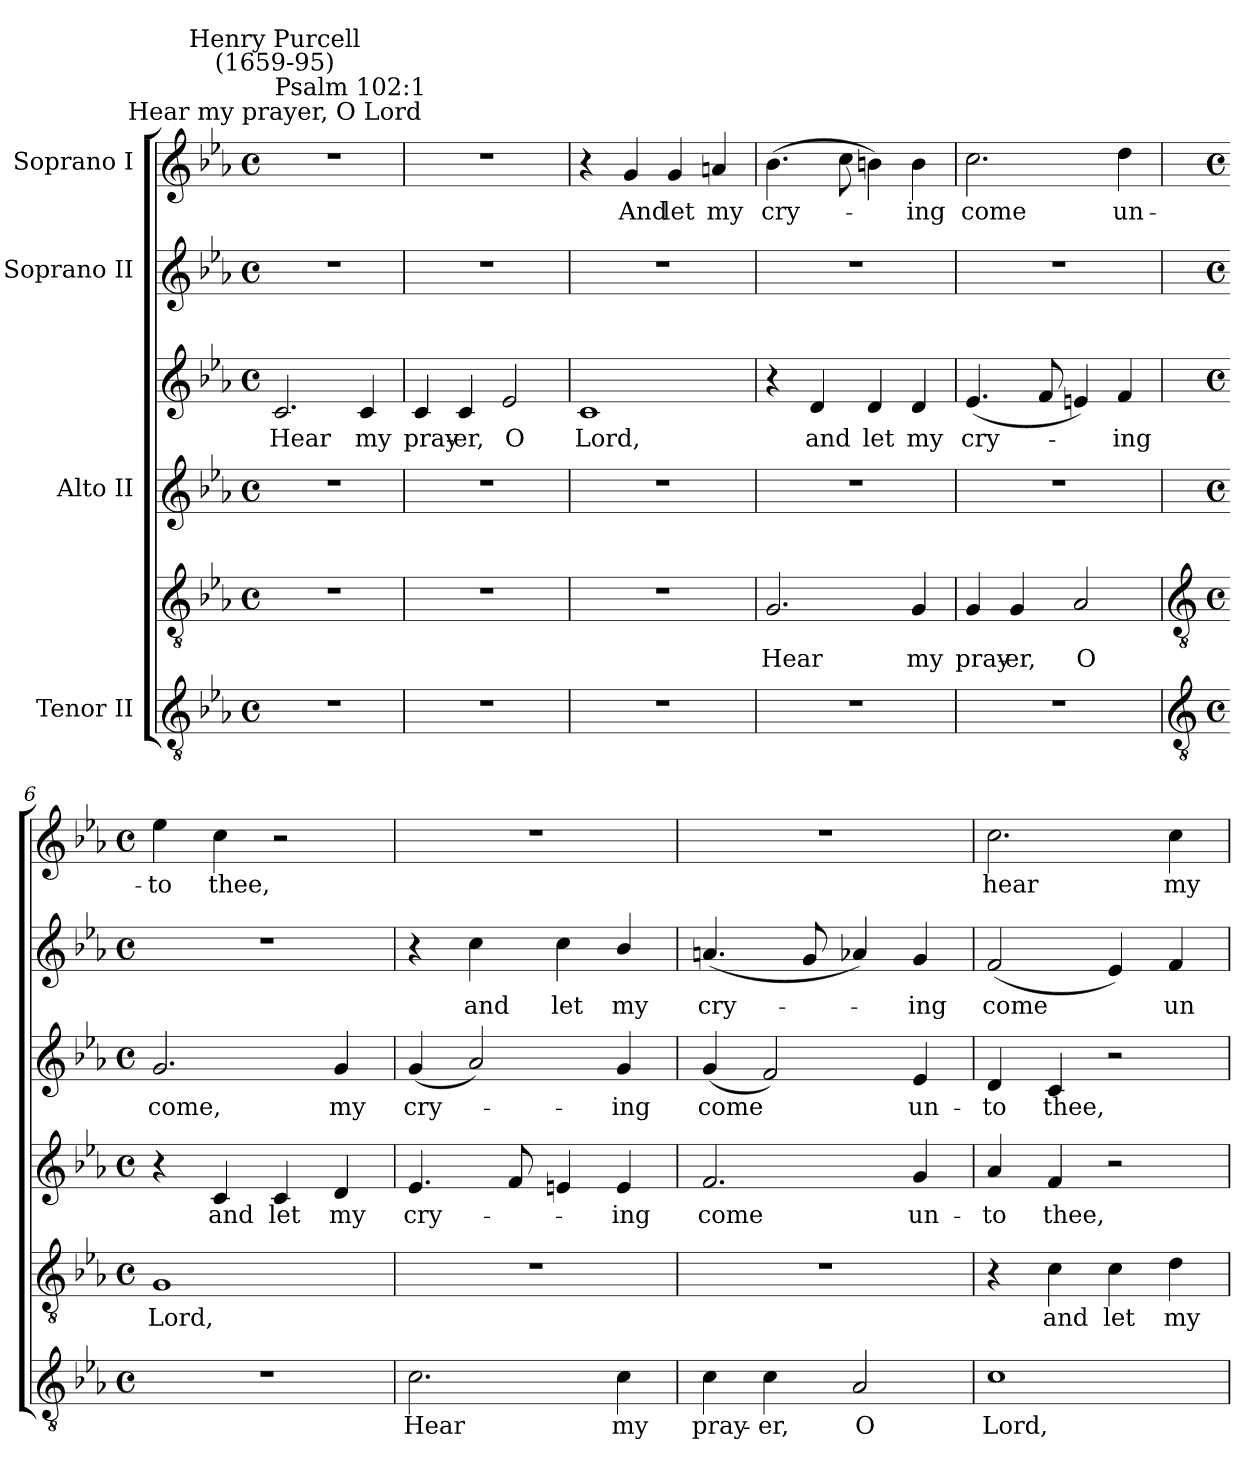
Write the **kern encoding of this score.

**kern	**text	**kern	**text	**kern	**text	**kern	**text	**kern	**text	**kern	**text
*part4	*part4	*part4	*part4	*part3	*part3	*part3	*part3	*part2	*part2	*part1	*part1
*staff6	*staff6	*staff5	*staff5	*staff4	*staff4	*staff3	*staff3	*staff2	*staff2	*staff1	*staff1
*I"Tenor II	*	*	*	*I"Alto II	*	*	*	*I"Soprano II	*	*I"Soprano I	*
*clefGv2	*	*clefGv2	*	*clefG2	*	*clefG2	*	*clefG2	*	*clefG2	*
*k[b-e-a-]	*	*k[b-e-a-]	*	*k[b-e-a-]	*	*k[b-e-a-]	*	*k[b-e-a-]	*	*k[b-e-a-]	*
*E-:	*	*E-:	*	*E-:	*	*E-:	*	*E-:	*	*E-:	*
*M4/4	*	*M4/4	*	*M4/4	*	*M4/4	*	*M4/4	*	*M4/4	*
*met(c)	*	*met(c)	*	*met(c)	*	*met(c)	*	*met(c)	*	*met(c)	*
=1	=1	=1	=1	=1	=1	=1	=1	=1	=1	=1	=1
!	!	!	!	!	!	!	!	!	!	!LO:TX:a:cj:t=Hear my prayer, O Lord	!
!	!	!	!	!	!	!	!	!	!	!LO:TX:a:t=Psalm 102&colon;1	!
!	!	!	!	!	!	!	!	!	!	!LO:TX:a:cj:t=Henry Purcell\n(1659-95)	!
!	!	!	!	!	!	!	!LO:LY:b	!	!	!	!
1r	.	1r	.	1r	.	2.c	Hear	1r	.	1r	.
!	!	!	!	!	!	!	!LO:LY:b	!	!	!	!
.	.	.	.	.	.	4c	my	.	.	.	.
=2	=2	=2	=2	=2	=2	=2	=2	=2	=2	=2	=2
!	!	!	!	!	!	!	!LO:LY:b	!	!	!	!
1r	.	1r	.	1r	.	4c	pray-	1r	.	1r	.
!	!	!	!	!	!	!	!LO:LY:b	!	!	!	!
.	.	.	.	.	.	4c	-er,	.	.	.	.
!	!	!	!	!	!	!	!LO:LY:b	!	!	!	!
.	.	.	.	.	.	2e-	O	.	.	.	.
=3	=3	=3	=3	=3	=3	=3	=3	=3	=3	=3	=3
!	!	!	!	!	!	!	!LO:LY:b	!	!	!	!
1r	.	1r	.	1r	.	1c	Lord,	1r	.	4r	.
!	!	!	!	!	!	!	!	!	!	!	!LO:LY:b
.	.	.	.	.	.	.	.	.	.	4g	And
!	!	!	!	!	!	!	!	!	!	!	!LO:LY:b
.	.	.	.	.	.	.	.	.	.	4g	let
!	!	!	!	!	!	!	!	!	!	!	!LO:LY:b
.	.	.	.	.	.	.	.	.	.	4an	my
=4	=4	=4	=4	=4	=4	=4	=4	=4	=4	=4	=4
!	!	!	!LO:LY:b	!	!	!	!	!	!	!	!LO:LY:b
1r	.	2.G	Hear	1r	.	4r	.	1r	.	(>4.b-	cry-
!	!	!	!	!	!	!	!LO:LY:b	!	!	!	!
.	.	.	.	.	.	4d	and	.	.	.	.
.	.	.	.	.	.	.	.	.	.	8cc	.
!	!	!	!	!	!	!	!LO:LY:b	!	!	!	!
.	.	.	.	.	.	4d	let	.	.	4bn)	.
!	!	!	!LO:LY:b	!	!	!	!LO:LY:b	!	!	!	!LO:LY:b
.	.	4G	my	.	.	4d	my	.	.	4b	ing
=5	=5	=5	=5	=5	=5	=5	=5	=5	=5	=5	=5
!	!	!	!LO:LY:b	!	!	!	!LO:LY:b	!	!	!	!LO:LY:b
1r	.	4G	pray-	1r	.	(<4.e-	cry-	1r	.	2.cc	come
!	!	!	!LO:LY:b	!	!	!	!	!	!	!	!
.	.	4G	-er,	.	.	.	.	.	.	.	.
.	.	.	.	.	.	8f	.	.	.	.	.
!	!	!	!LO:LY:b	!	!	!	!	!	!	!	!
.	.	2A-	O	.	.	4en)	.	.	.	.	.
!	!	!	!	!	!	!	!LO:LY:b	!	!	!	!LO:LY:b
.	.	.	.	.	.	4f	ing	.	.	4dd	un-
!!LO:LB:g=z
=6	=6	=6	=6	=6	=6	=6	=6	=6	=6	=6	=6
*clefGv2	*	*clefGv2	*	*	*	*	*	*	*	*	*
*M4/4	*	*M4/4	*	*M4/4	*	*M4/4	*	*M4/4	*	*M4/4	*
*met(c)	*	*met(c)	*	*met(c)	*	*met(c)	*	*met(c)	*	*met(c)	*
!	!	!	!LO:LY:b	!	!	!	!LO:LY:b	!	!	!	!LO:LY:b
1r	.	1G	Lord,	4r	.	2.g	come,	1r	.	4ee-	-to
!	!	!	!	!	!LO:LY:b	!	!	!	!	!	!LO:LY:b
.	.	.	.	4c	and	.	.	.	.	4cc	thee,
!	!	!	!	!	!LO:LY:b	!	!	!	!	!	!
.	.	.	.	4c	let	.	.	.	.	2r	.
!	!	!	!	!	!LO:LY:b	!	!LO:LY:b	!	!	!	!
.	.	.	.	4d	my	4g	my	.	.	.	.
=7	=7	=7	=7	=7	=7	=7	=7	=7	=7	=7	=7
!	!LO:LY:b	!	!	!	!LO:LY:b	!	!LO:LY:b	!	!	!	!
2.c	Hear	1r	.	4.e-	cry-	(<4g	cry-	4r	.	1r	.
!	!	!	!	!	!	!	!	!	!LO:LY:b	!	!
.	.	.	.	.	.	2a-)	.	4cc	and	.	.
.	.	.	.	8f	.	.	.	.	.	.	.
!	!	!	!	!	!	!	!	!	!LO:LY:b	!	!
.	.	.	.	4en	.	.	.	4cc	let	.	.
!	!LO:LY:b	!	!	!	!LO:LY:b	!	!LO:LY:b	!	!LO:LY:b	!	!
4c	my	.	.	4e	ing	4g	ing	4b-/	my	.	.
=8	=8	=8	=8	=8	=8	=8	=8	=8	=8	=8	=8
!	!LO:LY:b	!	!	!	!LO:LY:b	!	!LO:LY:b	!	!LO:LY:b	!	!
4c	pray-	1r	.	2.f	-come	(<4g	come	(<4.an/	cry-	1r	.
!	!LO:LY:b	!	!	!	!	!	!	!	!	!	!
4c	-er,	.	.	.	.	2f)	.	.	.	.	.
.	.	.	.	.	.	.	.	8g/	.	.	.
!	!LO:LY:b	!	!	!	!	!	!	!	!	!	!
2A-	O	.	.	.	.	.	.	4a-X/)	.	.	.
!	!	!	!	!	!LO:LY:b	!	!LO:LY:b	!	!LO:LY:b	!	!
.	.	.	.	4g	un-	4e-	un-	4g/	ing	.	.
=9	=9	=9	=9	=9	=9	=9	=9	=9	=9	=9	=9
!	!LO:LY:b	!	!	!	!LO:LY:b	!	!LO:LY:b	!	!LO:LY:b	!	!LO:LY:b
1c	Lord,	4r	.	4a-	to	4d	-to	(<2f	come	2.cc	hear
!	!	!	!LO:LY:b	!	!LO:LY:b	!	!LO:LY:b	!	!	!	!
.	.	4c	and	4f	thee,	4c	thee,	.	.	.	.
!	!	!	!LO:LY:b	!	!	!	!	!	!	!	!
.	.	4c	let	2r	.	2r	.	4e-)	.	.	.
!	!	!	!LO:LY:b	!	!	!	!	!	!LO:LY:b	!	!LO:LY:b
.	.	4d	my	.	.	.	.	4f	un-	4cc	my
=	=	=	=	=	=	=	=	=	=	=	=
*-	*-	*-	*-	*-	*-	*-	*-	*-	*-	*-	*-
